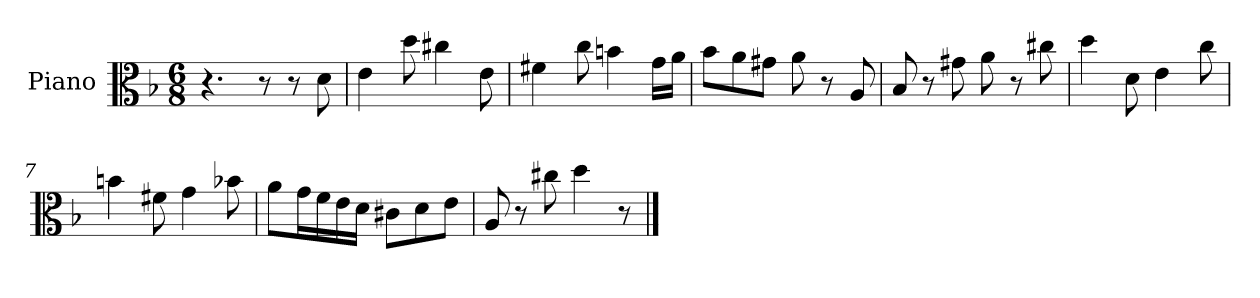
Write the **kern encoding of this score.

**kern
*part1
*staff1
*I"Piano
*I'Pno.
*clefC3
*k[b-]
*M6/8
=1
4.r
8r
8r
8d\
=2
4e\
8dd\
4cc#X\
8e\
=3
4f#X\
8cc\
4bn\
16g\LL
16a\JJ
=4
8b-\L
8a\
8g#X\J
8a\
8r
8A/
=5
8B-/
8r
8g#X\
8a\
8r
8cc#X\
=6
4dd\
8d\
4e\
8cc\
=7
4bn\
8f#X\
4g\
8b-X\
!!LO:LB:g=z
=8
8a\L
16g\L
16f\
16e\
16d\JJ
8c#X\L
8d\
8e\J
=9
8A/
8r
8cc#X\
4dd\
8r
==
*-
